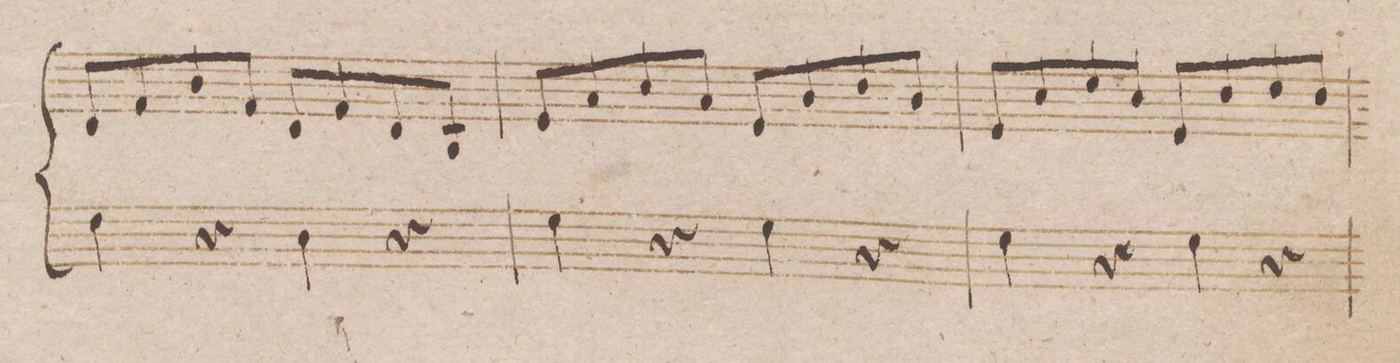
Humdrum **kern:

**kern	**dynam
*I"Baſso	*
*clefF4	*
*k[b-]	*
*met(c)	*
*M4/4	*
4F\	.
4r	.
4D\	.
4r	.
=63	=63
4G\	.
4r	.
4G\	.
4r	.
=64	=64
4G\	.
4r	.
4G\	.
4r	.
=65	=65
*-	*-
